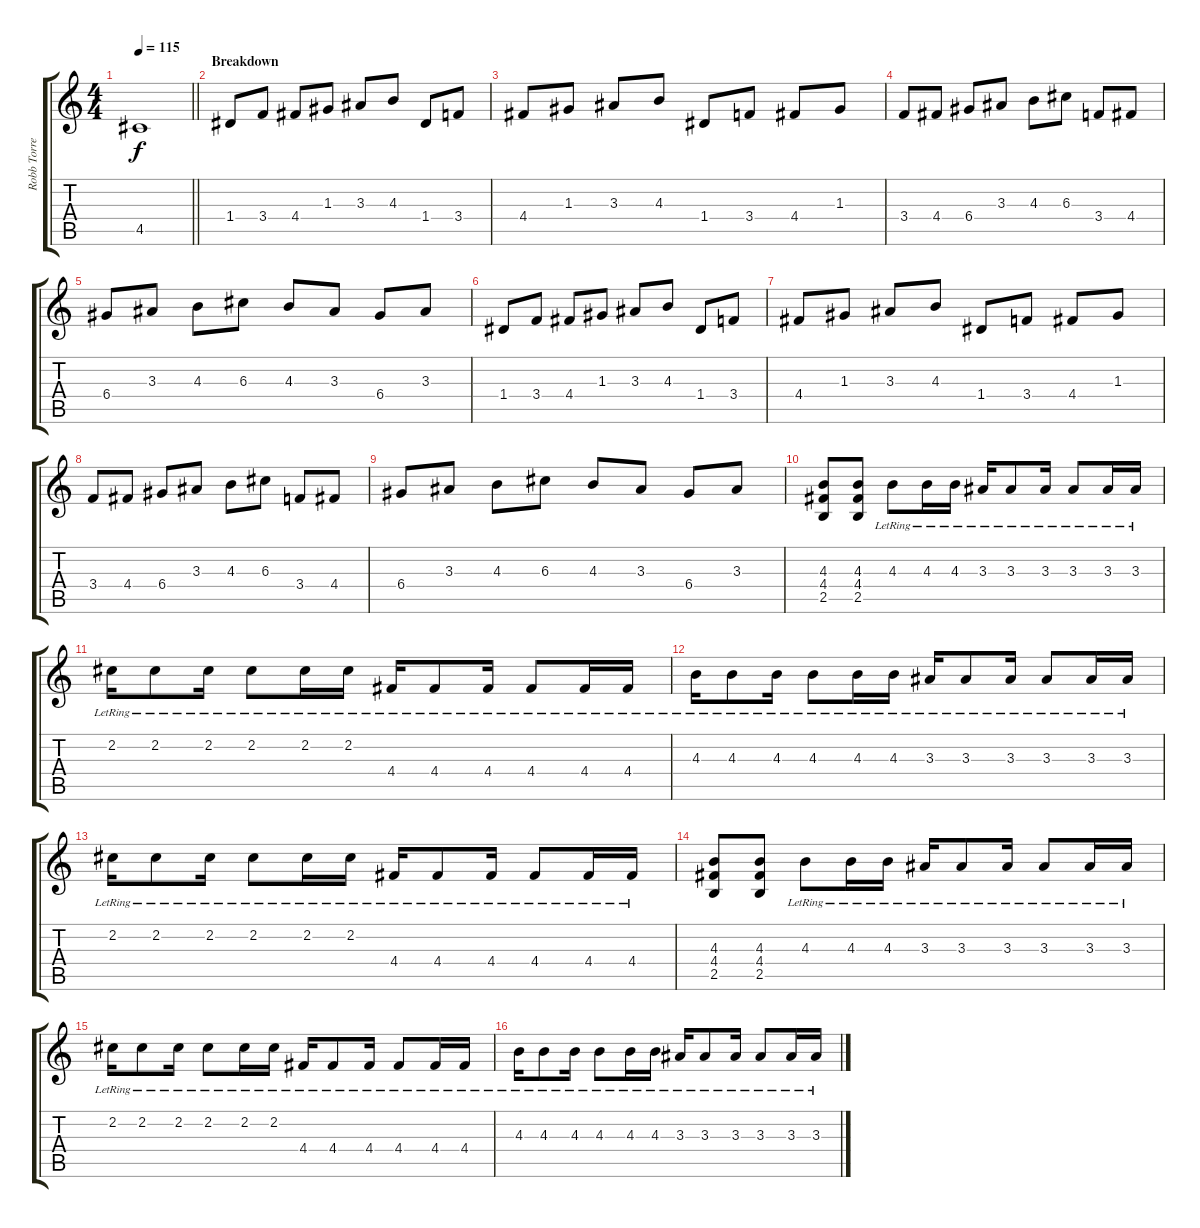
\track ("Robb Torres" "Robb Torre") {instrument distortionguitar}
\staff {score tabs}
\tuning (E4 B3 G3 D3 A2 E2) {hide}
\ts (4 4)
\tempo 115
\clef g2
\barLineRight lightlight
\ks c
4.5{t}.1{dy f} |
\section ("" "Breakdown")
1.4.8{volume 10 instrument distortionguitar} 3.4.8 4.4.8 1.3.8 3.3.8 4.3.8 1.4.8 3.4.8 |
4.4.8 1.3.8 3.3.8 4.3.8 1.4.8 3.4.8 4.4.8 1.3.8 |
3.4.8 4.4.8 6.4.8 3.3.8 4.3.8 6.3.8 3.4.8 4.4.8 |
6.4.8 3.3.8 4.3.8 6.3.8 4.3.8 3.3.8 6.4.8 3.3.8 |
1.4.8 3.4.8 4.4.8 1.3.8 3.3.8 4.3.8 1.4.8 3.4.8 |
4.4.8 1.3.8 3.3.8 4.3.8 1.4.8 3.4.8 4.4.8 1.3.8 |
3.4.8 4.4.8 6.4.8 3.3.8 4.3.8 6.3.8 3.4.8 4.4.8 |
6.4.8 3.3.8 4.3.8 6.3.8 4.3.8 3.3.8 6.4.8 3.3.8 |
(4.3 4.4 2.5).8 (4.3 4.4 2.5).8 4.3{lr}.8 4.3{lr}.16 4.3{lr}.16 3.3{lr}.16 3.3{lr}.8 3.3{lr}.16 3.3{lr}.8 3.3{lr}.16 3.3{lr}.16 |
2.2{lr}.16 2.2{lr}.8 2.2{lr}.16 2.2{lr}.8 2.2{lr}.16 2.2{lr}.16 4.4{lr}.16 4.4{lr}.8 4.4{lr}.16 4.4{lr}.8 4.4{lr}.16 4.4{lr}.16 |
4.3{lr}.16 4.3{lr}.8 4.3{lr}.16 4.3{lr}.8 4.3{lr}.16 4.3{lr}.16 3.3{lr}.16 3.3{lr}.8 3.3{lr}.16 3.3{lr}.8 3.3{lr}.16 3.3{lr}.16 |
2.2{lr}.16 2.2{lr}.8 2.2{lr}.16 2.2{lr}.8 2.2{lr}.16 2.2{lr}.16 4.4{lr}.16 4.4{lr}.8 4.4{lr}.16 4.4{lr}.8 4.4{lr}.16 4.4{lr}.16 |
(4.3 4.4 2.5).8 (4.3 4.4 2.5).8 4.3{lr}.8 4.3{lr}.16 4.3{lr}.16 3.3{lr}.16 3.3{lr}.8 3.3{lr}.16 3.3{lr}.8 3.3{lr}.16 3.3{lr}.16 |
2.2{lr}.16 2.2{lr}.8 2.2{lr}.16 2.2{lr}.8 2.2{lr}.16 2.2{lr}.16 4.4{lr}.16 4.4{lr}.8 4.4{lr}.16 4.4{lr}.8 4.4{lr}.16 4.4{lr}.16 |
4.3{lr}.16 4.3{lr}.8 4.3{lr}.16 4.3{lr}.8 4.3{lr}.16 4.3{lr}.16 3.3{lr}.16 3.3{lr}.8 3.3{lr}.16 3.3{lr}.8 3.3{lr}.16 3.3{lr}.16
